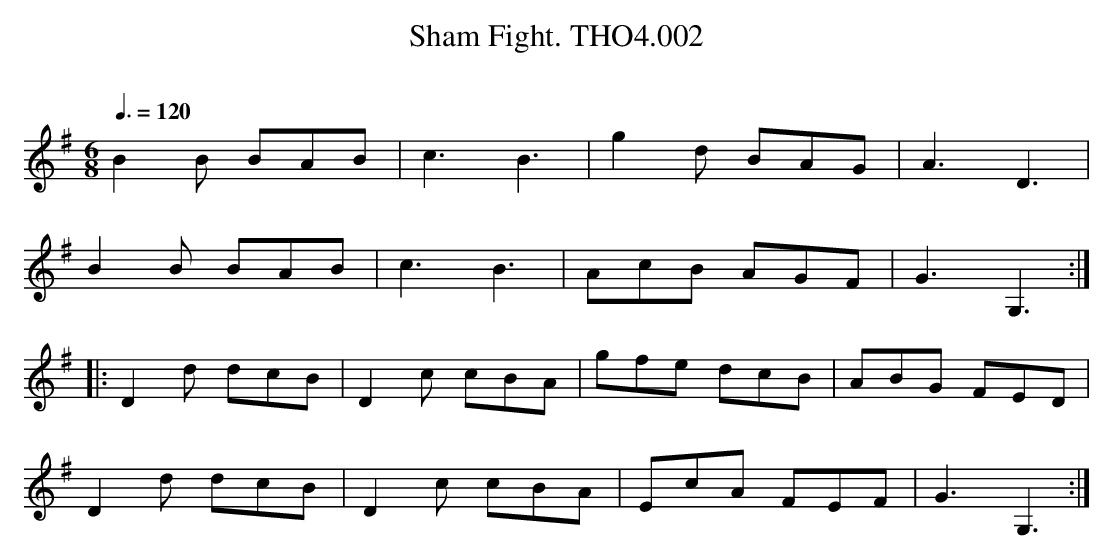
X:1
T:Sham Fight. THO4.002
O:
M:6/8
L:1/8
Q:3/8=120
K:G
B2 B BAB|c3B3|g2 d BAG|A3 D3|
B2 B BAB|c3B3|AcB AGF|G3G,3:|
|:D2 d dcB|D2 c cBA|gfe dcB|ABG FED|
D2 d dcB|D2 c cBA|EcA FEF|G3G,3:|
